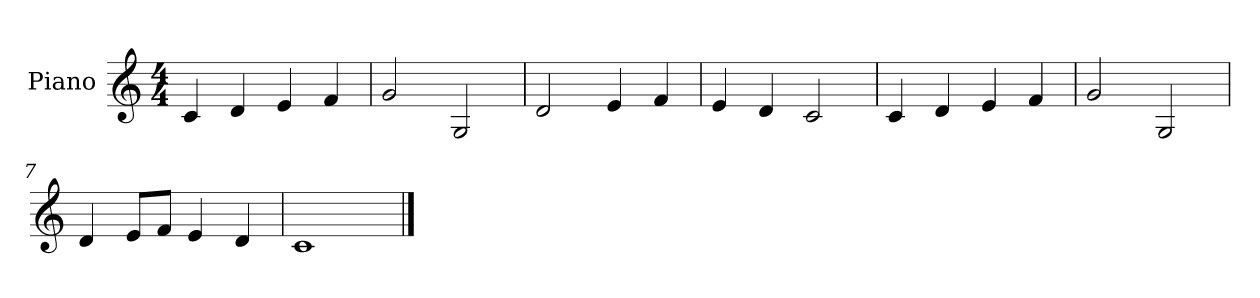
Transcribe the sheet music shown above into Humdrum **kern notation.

**kern
*part1
*staff1
*I"Piano
*I'Pno
*clefG2
*k[]
*C:
*M4/4
=1
4c/
4d/
4e/
4f/
=2
2g/
2G/
=3
2d/
4e/
4f/
=4
4e/
4d/
2c/
=5
4c/
4d/
4e/
4f/
=6
2g/
2G/
=7
4d/
8e/L
8f/J
4e/
4d/
=8
1c
==
*-
